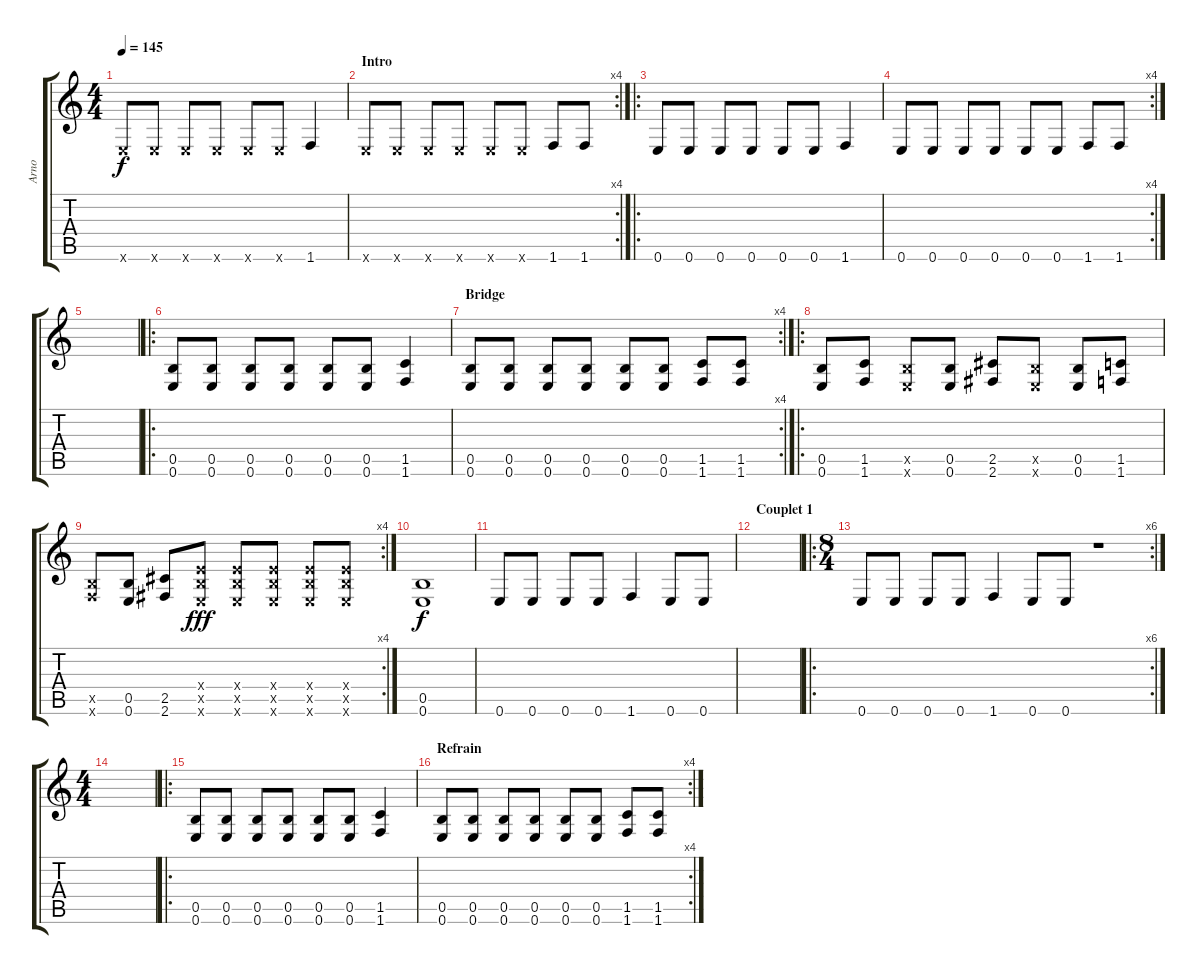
\track ("Arno" "Arno") {instrument distortionguitar}
\staff {score tabs}
\tuning (Gb4 Db4 A3 E3 B2 E2) {hide}
\ts (4 4)
\tempo 145
\clef g2
\ks c
0.6{x}.8{dy f instrument distortionguitar} 0.6{x}.8 0.6{x}.8 0.6{x}.8 0.6{x}.8 0.6{x}.8 1.6.4 |
\rc 4
\section ("" "Intro")
0.6{x}.8 0.6{x}.8 0.6{x}.8 0.6{x}.8 0.6{x}.8 0.6{x}.8 1.6.8 1.6.8 |
\ro
0.6.8 0.6.8 0.6.8 0.6.8 0.6.8 0.6.8 1.6.4 |
\rc 4
0.6.8 0.6.8 0.6.8 0.6.8 0.6.8 0.6.8 1.6.8 1.6.8 |
\section ("" "")
|
\ro
(0.5 0.6).8 (0.5 0.6).8 (0.5 0.6).8 (0.5 0.6).8 (0.5 0.6).8 (0.5 0.6).8 (1.5 1.6).4 |
\rc 4
\section ("" "Bridge")
(0.5 0.6).8 (0.5 0.6).8 (0.5 0.6).8 (0.5 0.6).8 (0.5 0.6).8 (0.5 0.6).8 (1.5 1.6).8 (1.5 1.6).8 |
\ro
(0.5 0.6).8 (1.5 1.6).8 (0.5{x} 0.6{x}).8 (0.5 0.6).8 (2.5 2.6).8 (0.5{x} 0.6{x}).8 (0.5 0.6).8 (1.5 1.6).8 |
\rc 4
(0.5{x} 1.6{x}).8 (0.5 0.6).8 (2.5 2.6).8 (0.4{x} 0.5{x} 0.6{x}).8{dy fff} (0.4{x} 0.5{x} 0.6{x}).8 (0.4{x} 0.5{x} 0.6{x}).8 (0.4{x} 0.5{x} 0.6{x}).8 (0.4{x} 0.5{x} 0.6{x}).8 |
(0.5 0.6).1{dy f} |
0.6.8 0.6.8 0.6.8 0.6.8 1.6.4 0.6.8 0.6.8 |
\section ("" "Couplet 1")
|
\ro
\rc 6
\ts (8 4)
0.6.8 0.6.8 0.6.8 0.6.8 1.6.4 0.6.8 0.6.8 r.1 |
\ts (4 4)
|
\ro
(0.5 0.6).8 (0.5 0.6).8 (0.5 0.6).8 (0.5 0.6).8 (0.5 0.6).8 (0.5 0.6).8 (1.5 1.6).4 |
\rc 4
\section ("" "Refrain")
(0.5 0.6).8 (0.5 0.6).8 (0.5 0.6).8 (0.5 0.6).8 (0.5 0.6).8 (0.5 0.6).8 (1.5 1.6).8 (1.5 1.6).8
